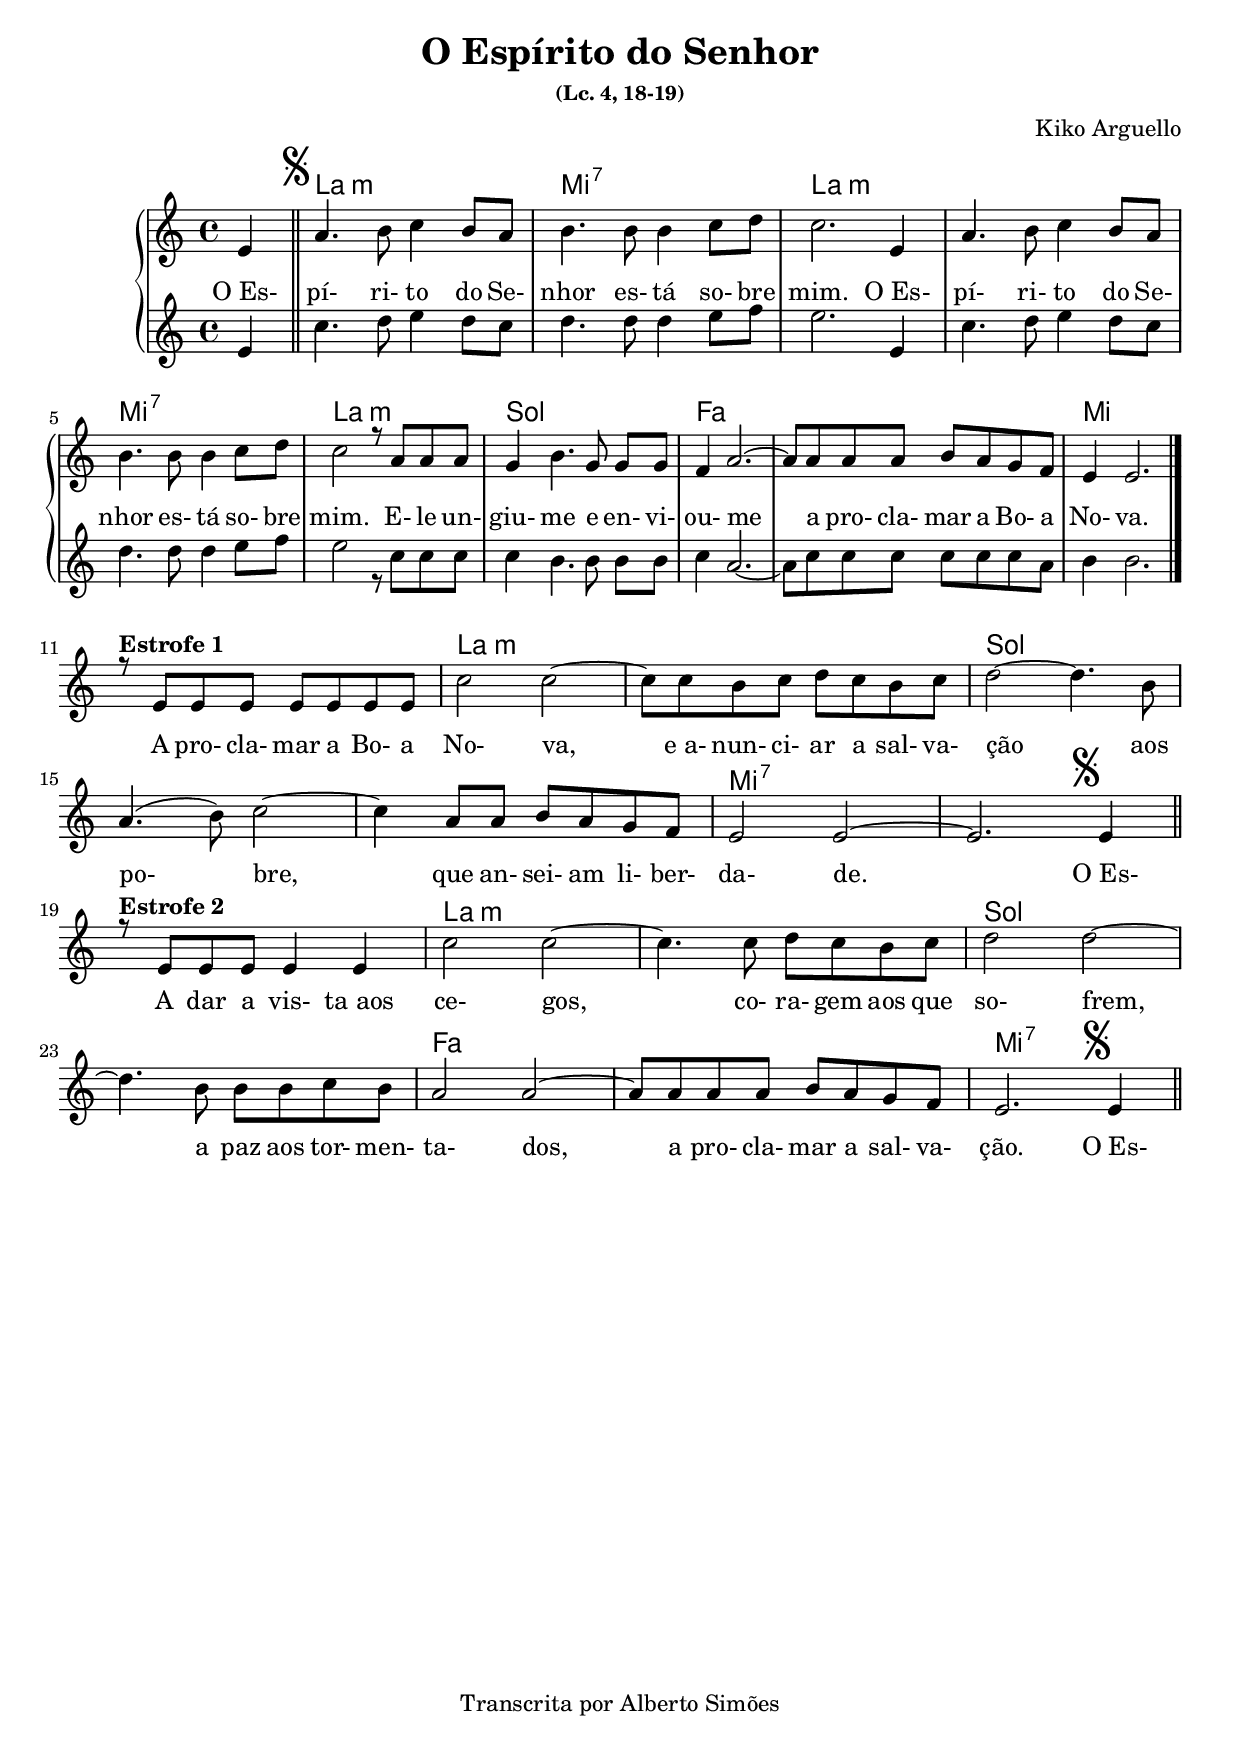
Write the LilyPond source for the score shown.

\version "2.14.0"

\header {
  title = "O Espírito do Senhor"
  subsubtitle = "(Lc. 4, 18-19)"

  composer = "Kiko Arguello"
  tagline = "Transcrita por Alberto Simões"

  ocasioes = "espiritosanto"
  seccao   = "espiritosanto,ofertorio"

}

global = {
  \key c \major
  \time 4/4
}

text = \lyricmode {
  O_Es- pí- ri- to do Se- nhor es- tá so- bre mim.
  O_Es- pí- ri- to do Se- nhor es- tá so- bre mim.
  E- le un- giu- me e en- vi- ou- me a pro- cla- mar a Bo- a No- va.

  A pro- cla- mar a Bo- a No- va,
  e_a- nun- ci- ar a sal- va- ção
  aos po- bre,
  que an- sei- am li- ber- da- de. O_Es-

  A dar a vis- ta_aos ce- gos,
  co- ra- gem aos que so- frem,
  a paz aos tor- men- ta- dos,
  a pro- cla- mar a sal- va- ção. O_Es-
}


vS = \relative c' {
  \stemNeutral
  \global
  \clef treble

  \partial 4 e4
    \mark \markup { \musicglyph #"scripts.segno" }
  \bar "||"
  a4. b8 c4 b8[ a]
  b4. b8 b4 c8[ d]
  c2. e,4

  a4. b8 c4 b8[ a]
  b4. b8 b4 c8[ d]
  c2 r8 a[ a a]

  g4 b4. g8 g8[ g]
  f4 a2. ~ 
  a8[ a a a] b[ a g f]
  e4 e2. 
  \bar "|."
  \break

  r8^\markup{\bold{Estrofe 1}} e8[ e e] e[ e e e]
  c'2 c ~
  c8[ c b c] d[ c b c]

  d2 ~ d4. b8 
  a4.(  b8) c2 ~
  c4 a8[ a] b[ a g f]
  e2 e2 ~ e2.       \mark \markup { \musicglyph #"scripts.segno" }  e4 
  \bar "||"
  \break

  r8^\markup{\bold{Estrofe 2}} e8[ e e] e4 e
  c'2  c ~
  c4. c8 d[ c b c]
  d2 d ~

  d4. b8 b[ b c b]
  a2 a ~
  a8[ a a a] b[ a g f]
  e2.
      \mark \markup { \musicglyph #"scripts.segno" } e4 \bar "||"
}

vB = \relative c' {
  \stemNeutral
  \global
  \clef treble

  \partial 4 e4
  \bar "||"
  c'4. d8 e4 d8[ c]
  d4. d8 d4 e8[ f]
  e2. e,4

  c'4. d8 e4 d8[ c]
  d4. d8 d4 e8[ f]
  e2 r8 c8[ c c]

  c4 b4. b8 b[ b]
  c4 a2. ~
  a8[ c c c] c[ c c a]
  b4 b2.
  \bar "|."
}

\score {
  <<
    \chords {
      \italianChords
      s4 a1:m
      e1:7
      a\breve:m
      e1:7
      a1:m
      g1
      f\breve
      e1 s1
      a\breve:m
      g\breve.
      e\breve:7
      s1
      a\breve:m
      g\breve
      f\breve
      e1:7
    }
    \new PianoStaff <<
      \new Staff = women <<
        \new Voice = "SS" { \voiceOne \vS }
      >>
      \new Staff = men <<
        \new Voice = "BB" { \voiceTwo \vB }
      >>
      \new Lyrics \with { alignAboveContext = "men" }   { \lyricsto SS \text } 
    >>
  >>
  \layout {
    \context {
      \Staff \RemoveEmptyStaves 
      \override VerticalAxisGroup #'remove-first = ##t
    }
  }
  \midi {
    \context {
      \Score
      tempoWholesPerMinute = #(ly:make-moment 120 4)
    }
  }
}


